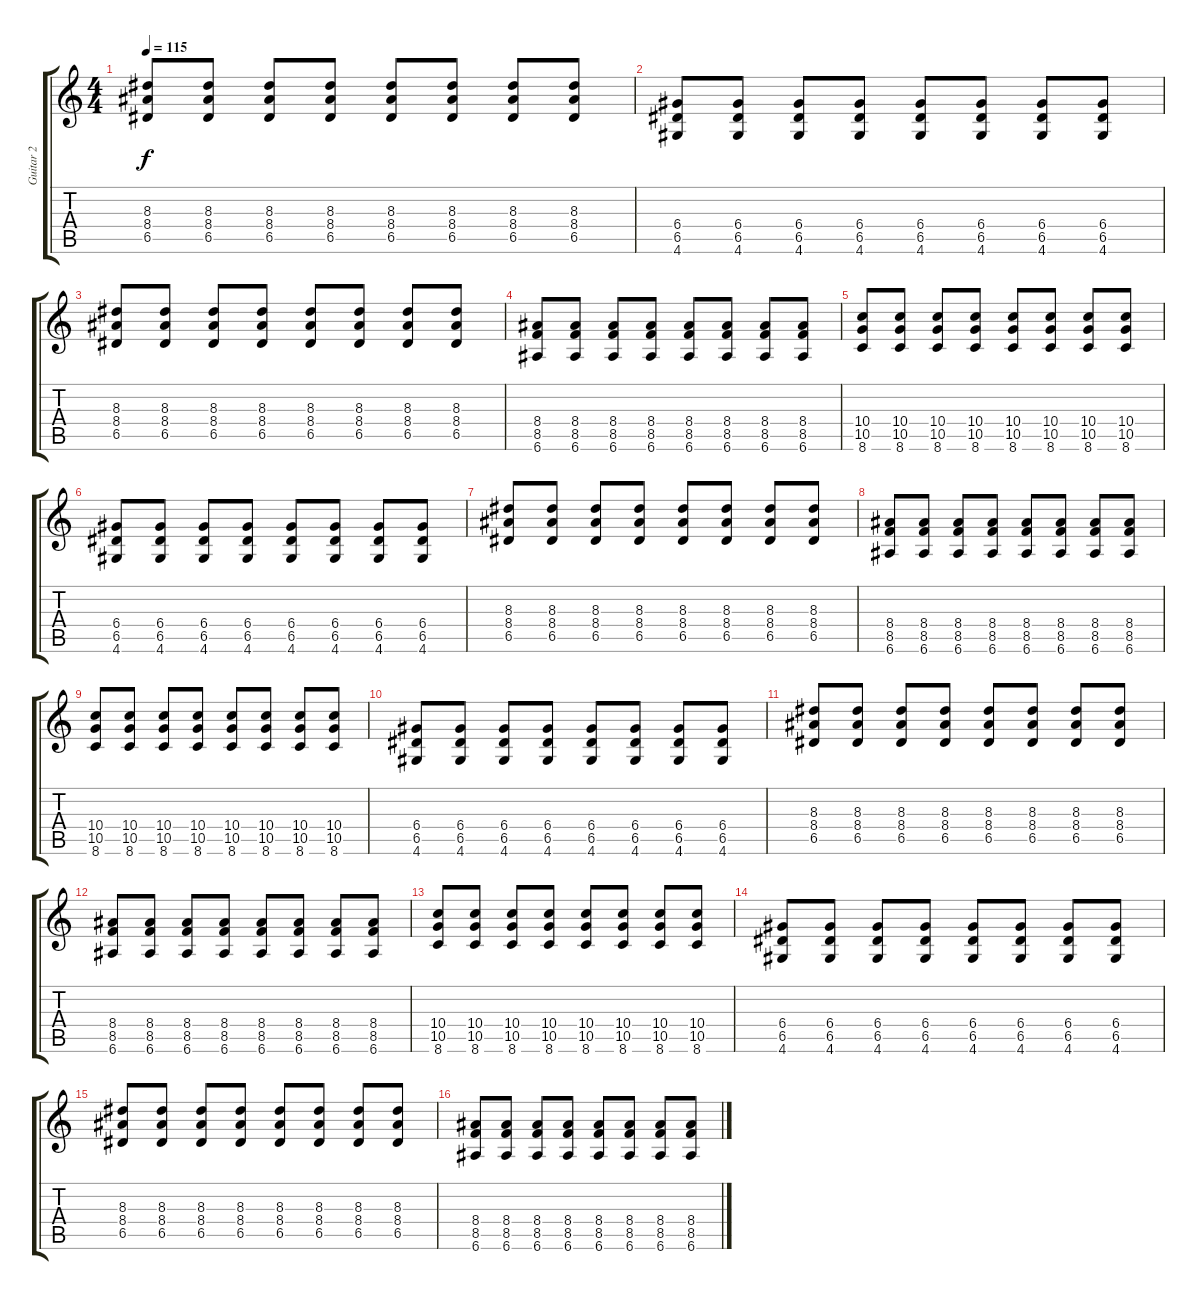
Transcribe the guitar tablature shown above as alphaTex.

\track ("Guitar 2" "Guitar 2") {instrument distortionguitar}
\staff {score tabs}
\tuning (E4 B3 G3 D3 A2 E2) {hide}
\ts (4 4)
\tempo 115
\clef g2
\ks c
(8.3 8.4 6.5).8{dy f} (8.3 8.4 6.5).8 (8.3 8.4 6.5).8 (8.3 8.4 6.5).8 (8.3 8.4 6.5).8 (8.3 8.4 6.5).8 (8.3 8.4 6.5).8 (8.3 8.4 6.5).8 |
(6.4 6.5 4.6).8 (6.4 6.5 4.6).8 (6.4 6.5 4.6).8 (6.4 6.5 4.6).8 (6.4 6.5 4.6).8 (6.4 6.5 4.6).8 (6.4 6.5 4.6).8 (6.4 6.5 4.6).8 |
(8.3 8.4 6.5).8 (8.3 8.4 6.5).8 (8.3 8.4 6.5).8 (8.3 8.4 6.5).8 (8.3 8.4 6.5).8 (8.3 8.4 6.5).8 (8.3 8.4 6.5).8 (8.3 8.4 6.5).8 |
(8.4 8.5 6.6).8 (8.4 8.5 6.6).8 (8.4 8.5 6.6).8 (8.4 8.5 6.6).8 (8.4 8.5 6.6).8 (8.4 8.5 6.6).8 (8.4 8.5 6.6).8 (8.4 8.5 6.6).8 |
(10.4 10.5 8.6).8{volume 8} (10.4 10.5 8.6).8 (10.4 10.5 8.6).8 (10.4 10.5 8.6).8 (10.4 10.5 8.6).8 (10.4 10.5 8.6).8 (10.4 10.5 8.6).8 (10.4 10.5 8.6).8 |
(6.4 6.5 4.6).8 (6.4 6.5 4.6).8 (6.4 6.5 4.6).8 (6.4 6.5 4.6).8 (6.4 6.5 4.6).8 (6.4 6.5 4.6).8 (6.4 6.5 4.6).8 (6.4 6.5 4.6).8 |
(8.3 8.4 6.5).8 (8.3 8.4 6.5).8 (8.3 8.4 6.5).8 (8.3 8.4 6.5).8 (8.3 8.4 6.5).8 (8.3 8.4 6.5).8 (8.3 8.4 6.5).8 (8.3 8.4 6.5).8 |
(8.4 8.5 6.6).8 (8.4 8.5 6.6).8 (8.4 8.5 6.6).8 (8.4 8.5 6.6).8 (8.4 8.5 6.6).8 (8.4 8.5 6.6).8 (8.4 8.5 6.6).8 (8.4 8.5 6.6).8 |
(10.4 10.5 8.6).8 (10.4 10.5 8.6).8 (10.4 10.5 8.6).8 (10.4 10.5 8.6).8 (10.4 10.5 8.6).8 (10.4 10.5 8.6).8 (10.4 10.5 8.6).8 (10.4 10.5 8.6).8 |
(6.4 6.5 4.6).8 (6.4 6.5 4.6).8 (6.4 6.5 4.6).8 (6.4 6.5 4.6).8 (6.4 6.5 4.6).8 (6.4 6.5 4.6).8 (6.4 6.5 4.6).8 (6.4 6.5 4.6).8 |
(8.3 8.4 6.5).8 (8.3 8.4 6.5).8 (8.3 8.4 6.5).8 (8.3 8.4 6.5).8 (8.3 8.4 6.5).8 (8.3 8.4 6.5).8 (8.3 8.4 6.5).8 (8.3 8.4 6.5).8 |
(8.4 8.5 6.6).8 (8.4 8.5 6.6).8 (8.4 8.5 6.6).8 (8.4 8.5 6.6).8 (8.4 8.5 6.6).8 (8.4 8.5 6.6).8 (8.4 8.5 6.6).8 (8.4 8.5 6.6).8 |
(10.4 10.5 8.6).8{volume 16} (10.4 10.5 8.6).8 (10.4 10.5 8.6).8 (10.4 10.5 8.6).8 (10.4 10.5 8.6).8 (10.4 10.5 8.6).8 (10.4 10.5 8.6).8 (10.4 10.5 8.6).8 |
(6.4 6.5 4.6).8 (6.4 6.5 4.6).8 (6.4 6.5 4.6).8 (6.4 6.5 4.6).8 (6.4 6.5 4.6).8 (6.4 6.5 4.6).8 (6.4 6.5 4.6).8 (6.4 6.5 4.6).8 |
(8.3 8.4 6.5).8 (8.3 8.4 6.5).8 (8.3 8.4 6.5).8 (8.3 8.4 6.5).8 (8.3 8.4 6.5).8 (8.3 8.4 6.5).8 (8.3 8.4 6.5).8 (8.3 8.4 6.5).8 |
(8.4 8.5 6.6).8 (8.4 8.5 6.6).8 (8.4 8.5 6.6).8 (8.4 8.5 6.6).8 (8.4 8.5 6.6).8 (8.4 8.5 6.6).8 (8.4 8.5 6.6).8 (8.4 8.5 6.6).8
